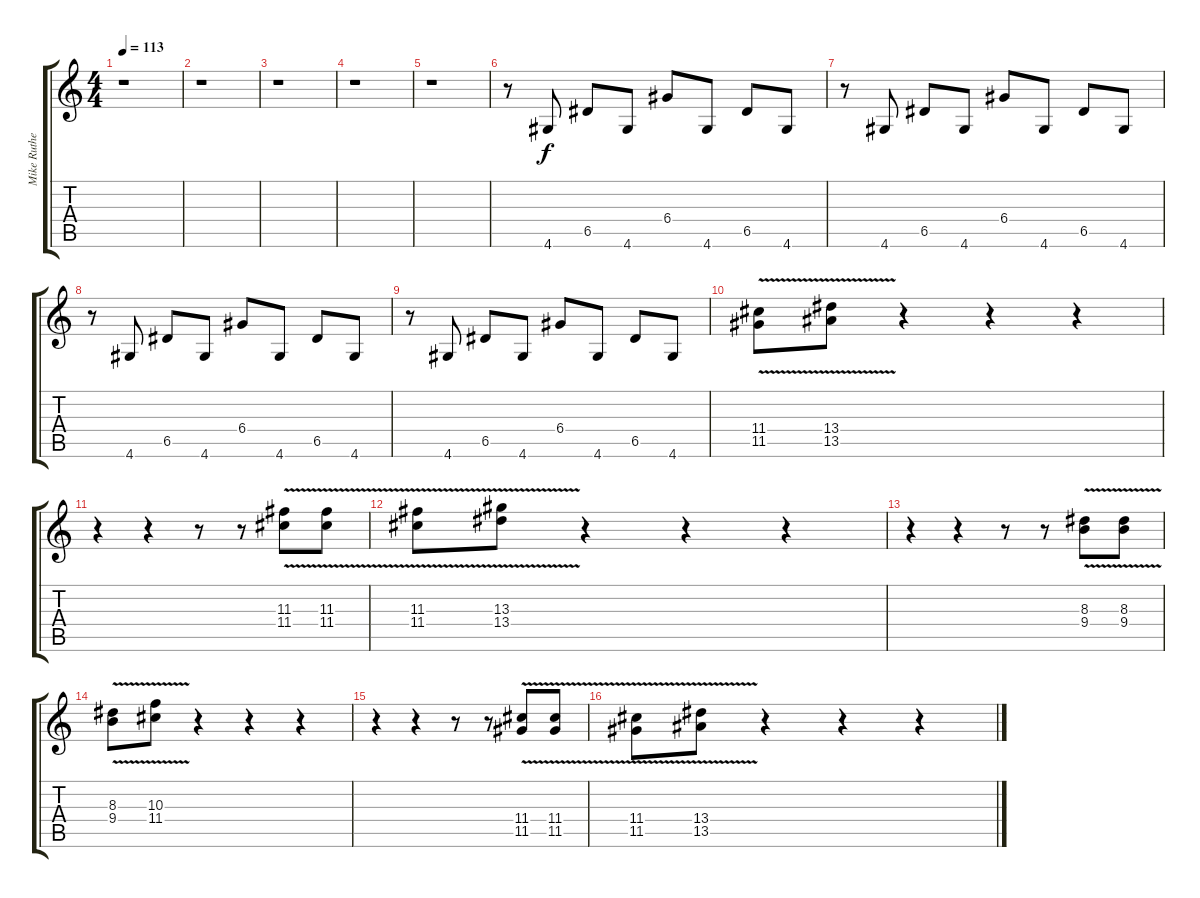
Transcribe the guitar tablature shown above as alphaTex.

\track ("Mike Rutherford" "Mike Ruthe") {instrument distortionguitar}
\staff {score tabs}
\tuning (E4 B3 G3 D3 A2 E2) {hide}
\ts (4 4)
\tempo 113
\clef g2
\ks c
r.1{dy f} |
r.1 |
r.1 |
r.1 |
r.1 |
r.8 4.6.8 6.5.8 4.6.8 6.4.8 4.6.8 6.5.8 4.6.8 |
r.8 4.6.8 6.5.8 4.6.8 6.4.8 4.6.8 6.5.8 4.6.8 |
r.8 4.6.8 6.5.8 4.6.8 6.4.8 4.6.8 6.5.8 4.6.8 |
r.8 4.6.8 6.5.8 4.6.8 6.4.8 4.6.8 6.5.8 4.6.8 |
(11.4{v} 11.5{v}).8 (13.4{v} 13.5{v}).8 r.4 r.4 r.4 |
r.4 r.4 r.8 r.8 (11.3{v} 11.4{v}).8 (11.3{v} 11.4{v}).8 |
(11.3{v} 11.4{v}).8 (13.3{v} 13.4{v}).8 r.4 r.4 r.4 |
r.4 r.4 r.8 r.8 (8.3{v} 9.4{v}).8 (8.3{v} 9.4{v}).8 |
(8.3{v} 9.4{v}).8 (10.3{v} 11.4{v}).8 r.4 r.4 r.4 |
r.4 r.4 r.8 r.8 (11.4{v} 11.5{v}).8 (11.4{v} 11.5{v}).8 |
(11.4{v} 11.5{v}).8 (13.4{v} 13.5{v}).8 r.4 r.4 r.4
